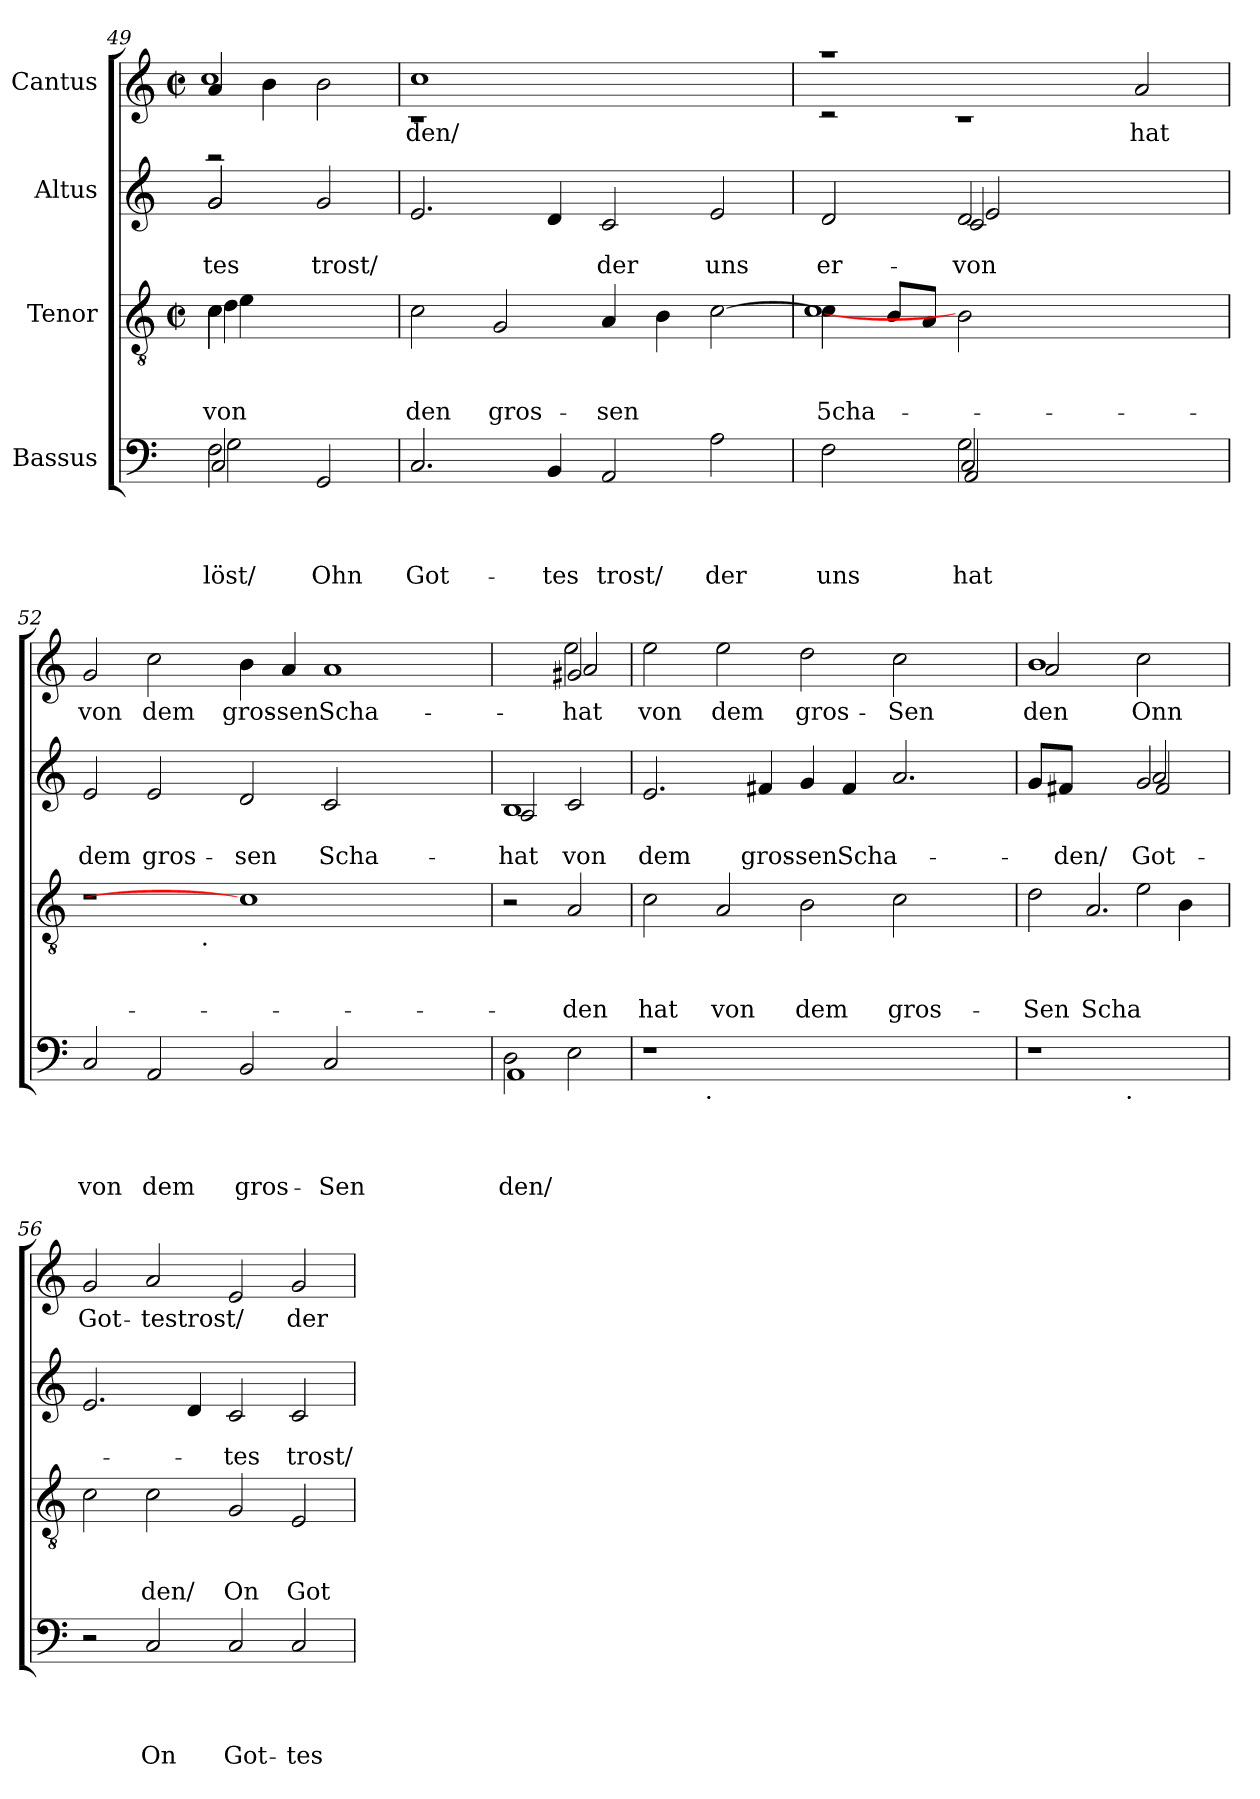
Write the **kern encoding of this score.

**kern	**text	**text	**text	**text	**kern	**text	**text	**text	**kern	**text	**text	**kern	**text
*part4	*part4	*part4	*part4	*part4	*part3	*part3	*part3	*part3	*part2	*part2	*part2	*part1	*part1
*staff4	*staff4	*staff4	*staff4	*staff4	*staff3	*staff3	*staff3	*staff3	*staff2	*staff2	*staff2	*staff1	*staff1
*I"Bassus	*	*	*	*	*I"Tenor	*	*	*	*I"Altus	*	*	*I"Cantus	*
*clefF4	*	*	*	*	*clefGv2	*	*	*	*clefG2	*	*	*clefG2	*
*k[]	*	*	*	*	*k[]	*	*	*	*k[]	*	*	*k[]	*
*C:	*	*	*	*	*C:	*	*	*	*C:	*	*	*C:	*
*	*	*	*	*	*M2/2	*	*	*	*	*	*	*M2/2	*
*	*	*	*	*	*met(c|)	*	*	*	*	*	*	*met(c|)	*
=49	=49	=49	=49	=49	=49	=49	=49	=49	=49	=49	=49	=49	=49
*^	*	*	*	*	*	*	*	*	*	*	*	*	*
!	!	!	!	!	!LO:LY:b	!	!	!	!	!	!	!	!	!
*	*^	*	*	*	*	*	*	*	*	*	*	*	*	*
!	!	!	!	!	!	!LO:LY:b	!	!	!	!LO:LY:b	!	!	!LO:LY:b	!	!
*	*	*	*	*	*	*	*^	*	*	*	*^	*	*	*	*
*	*	*	*	*	*	*	*	*^	*	*	*	*	*^	*	*	*	*
*	*	*	*	*	*	*	*	*	*^	*	*	*	*	*	*	*	*	*	*
!	!	!	!	!	!	!	!	!	!	!	!	!	!	!	!	!	!	!LO:LY:b	!	!
*	*	*	*	*	*	*	*	*	*	*	*	*	*	*	*	*	*	*	*^	*
2F\	2C/	2G\	.	.	.	-löst/	4c\	4d\	4e\	4c\	.	.	von	2raa	2g/	2g/	.	-tes	4a/	1cc	.
.	.	.	.	.	.	.	2.ryy	2.ryy	2.ryy	2.ryy	.	.	.	.	.	.	.	.	4b\	.	.
!	!	!	!	!	!	!LO:LY:b	!	!	!	!	!	!	!	!	!	!	!	!LO:LY:b	!	!	!
2ryy	2ryy	2GG/	.	.	.	Ohn	.	.	.	.	.	.	.	2ryy	2ryy	2g/	.	trost/	2b\	.	.
*	*	*	*	*	*	*	*v	*v	*v	*v	*	*	*	*	*	*	*	*	*	*	*
=50	=50	=50	=50	=50	=50	=50	=50	=50	=50	=50	=50	=50	=50	=50	=50	=50	=50	=50
!	!	!	!	!	!	!LO:LY:b	!	!	!	!LO:LY:b	!	!	!	!	!	!	!	!LO:LY:b
*v	*v	*v	*	*	*	*	*	*	*	*	*v	*v	*v	*	*	*	*	*
2.C/	.	.	.	Got-	2c\	.	.	den	2.e/	.	.	1cc	1rc	-den/
!	!	!	!	!	!	!	!	!LO:LY:b:rj	!	!	!	!	!	!
.	.	.	.	.	2G/	.	.	gros-	.	.	.	.	.	.
!	!	!	!	!LO:LY:b	!	!	!	!	!	!	!	!	!	!
4BB/	.	.	.	-tes	.	.	.	.	4d/	.	.	.	.	.
!	!	!	!	!LO:LY:b	!	!	!	!LO:LY:b	!	!	!LO:LY:b	!	!	!
2AA/	.	.	.	trost/	4A/	.	.	-sen	2c/	.	der	1ryy	1ryy	.
.	.	.	.	.	4B\	.	.	.	.	.	.	.	.	.
!	!	!	!	!LO:LY:b	!	!	!	!	!	!	!LO:LY:b	!	!	!
2A\	.	.	.	der	[>2c\	.	.	.	2e/	.	uns	.	.	.
!!LO:PB:g=z	!!
=51	=51	=51	=51	=51	=51	=51	=51	=51	=51	=51	=51	=51	=51	=51
*^	*	*	*	*	*	*	*	*	*	*	*	*	*	*
!	!	!	!	!	!LO:LY:b	!	!	!	!LO:LY:b	!	!	!LO:LY:b	!	!	!
*^	*	*	*	*	*	*^	*	*	*	*^	*	*	*	*	*
*	*	*^	*	*	*	*	*	*	*	*	*	*	*^	*	*	*	*	*
32ryy	2F\	2ryy	2ryy	.	.	.	uns	4c\]	[1c	.	.	5cha-	2d/	2ryy	2ryy	.	er-	1raa	2rc	.
1ryy	.	.	.	.	.	.	.	.	.	.	.	.	.	.	.	.	.	.	.	.
.	.	.	.	.	.	.	.	8B/L	.	.	.	.	.	.	.	.	.	.	.	.
.	.	.	.	.	.	.	.	8A/J	.	.	.	.	.	.	.	.	.	.	.	.
!	!	!	!	!	!	!	!LO:LY:b	!	!	!	!	!	!	!	!	!	!	!	!	!
!	!	!	!	!	!	!	!LO:LY:b	!	!	!	!	!	!	!	!	!	!	!	!	!
!	!	!	!	!	!	!	!LO:LY:b	!	!	!	!	!	!	!	!	!	!LO:LY:b	!	!	!
!	!	!	!	!	!	!	!	!	!	!	!	!	!	!	!	!	!LO:LY:b	!	!	!
!	!	!	!	!	!	!	!	!	!	!	!	!	!	!	!	!	!LO:LY:b	!	!	!
.	2G\	2C/	2AA/	.	.	.	hat	2B\	.	.	.	.	2d/	2c/	2e/	.	von	.	1rc	.
.	1ryy	1ryy	1ryy	.	.	.	.	1ryy	1ryy	.	.	.	1ryy	1ryy	1ryy	.	.	1ryy	.	.
2ryy	.	.	.	.	.	.	.	.	.	.	.	.	.	.	.	.	.	.	.	.
!	!	!	!	!	!	!	!	!	!	!	!	!	!	!	!	!	!	!	!	!LO:LY:b
.	.	.	.	.	.	.	.	.	.	.	.	.	.	.	.	.	.	.	2a/	hat
4...ryy	.	.	.	.	.	.	.	.	.	.	.	.	.	.	.	.	.	.	.	.
*	*	*	*	*	*	*	*	*	*	*	*	*	*v	*v	*v	*	*	*	*	*
*v	*v	*v	*v	*	*	*	*	*	*	*	*	*	*	*	*	*v	*v	*
=52	=52	=52	=52	=52	=52	=52	=52	=52	=52	=52	=52	=52	=52	=52
!	!	!	!	!LO:LY:b	!	!	!	!	!	!	!	!LO:LY:b	!	!LO:LY:b
2C/	.	.	.	von	1r	2ryy	.	.	.	2e/	.	dem	2g/	von
!	!	!	!	!LO:LY:b	!	!	!	!	!	!	!	!LO:LY:b	!	!LO:LY:b
2AA/	.	.	.	dem	.	4ryy	.	.	.	2e/	.	gros-	2cc\	dem
.	.	.	.	.	.	32ryy	.	.	.	.	.	.	.	.
!	!	!	!	!	!	!LO:TX:b:t=.	!	!	!	!	!	!	!	!
.	.	.	.	.	.	1ryy	.	.	.	.	.	.	.	.
!	!	!	!	!LO:LY:b	!	!	!	!	!	!	!	!LO:LY:b:rj	!	!LO:LY:b
2BB/	.	.	.	gros-	1c]	.	.	.	.	2d/	.	-sen	4b\	gros-
!	!	!	!	!	!	!	!	!	!	!	!	!	!	!LO:LY:b:rj
.	.	.	.	.	.	.	.	.	.	.	.	.	4a/	-sen
!	!	!	!	!LO:LY:b	!	!	!	!	!	!	!	!LO:LY:b	!	!LO:LY:b
2C/	.	.	.	-Sen	.	.	.	.	.	2c/	.	Scha-	1a	Scha-
.	.	.	.	.	.	2ryy	.	.	.	.	.	.	.	.
2ryy	.	.	.	.	2ryy	.	.	.	.	2ryy	.	.	.	.
.	.	.	.	.	.	8..ryy	.	.	.	.	.	.	.	.
=53	=53	=53	=53	=53	=53	=53	=53	=53	=53	=53	=53	=53	=53	=53
!	!	!	!	!LO:LY:b	!	!	!	!	!	!	!	!	!	!
*^	*	*	*	*	*	*	*	*	*	*	*	*	*	*
!	!	!	!	!	!LO:LY:b	!	!	!	!	!	!	!	!LO:LY:b	!	!
*	*	*	*	*	*	*	*	*	*	*	*^	*	*	*	*
!	!	!	!	!	!	!	!	!	!	!	!	!	!	!LO:LY:b	!	!
*	*	*	*	*	*	*	*	*	*	*	*	*	*	*	*^	*
*	*	*	*	*	*	*v	*v	*	*	*	*	*	*	*	*	*^	*
2D\	1AA	.	.	.	-den/	2r	.	.	.	1B	2A/	.	-hat	2ryy	2ryy	2ryy	.
!	!	!	!	!	!	!	!	!	!LO:LY:b	!	!	!	!LO:LY:b	!	!	!	!LO:LY:b
!	!	!	!	!	!	!	!	!	!	!	!	!	!	!	!	!	!LO:LY:b
2E\	.	.	.	.	.	2A/	.	.	-den	.	2c/	.	von	2g#X/	2a/	2ee\	hat
=54	=54	=54	=54	=54	=54	=54	=54	=54	=54	=54	=54	=54	=54	=54	=54	=54	=54
!	!	!	!	!	!	!	!	!	!LO:LY:b	!	!	!	!LO:LY:b	!	!	!	!LO:LY:b
*	*	*	*	*	*	*	*	*	*	*v	*v	*	*	*	*	*	*
*	*	*	*	*	*	*	*	*	*	*	*	*	*v	*v	*v	*
1r	4...ryy	.	.	.	.	2c\	.	.	hat	2.e/	.	dem	2ee\	von
!	!LO:TX:b:t=.	!	!	!	!	!	!	!	!	!	!	!	!	!
.	1ryy	.	.	.	.	.	.	.	.	.	.	.	.	.
!	!	!	!	!	!	!	!	!	!LO:LY:b	!	!	!	!	!LO:LY:b
.	.	.	.	.	.	2A/	.	.	von	.	.	.	2ee\	dem
!	!	!	!	!	!	!	!	!	!	!	!	!LO:LY:b	!	!
.	.	.	.	.	.	.	.	.	.	4f#X/	.	gros-	.	.
!	!	!	!	!	!	!	!	!	!LO:LY:b	!	!	!LO:LY:b:rj	!	!LO:LY:b
1ryy	.	.	.	.	.	2B\	.	.	dem	4g/	.	-sen	2dd\	gros-
!	!	!	!	!	!	!	!	!	!	!	!	!LO:LY:b	!	!
.	.	.	.	.	.	.	.	.	.	4f#/	.	Scha-	.	.
.	2ryy	.	.	.	.	.	.	.	.	.	.	.	.	.
!	!	!	!	!	!	!	!	!	!LO:LY:b	!	!	!	!	!LO:LY:b
.	.	.	.	.	.	2c\	.	.	gros-	2.a/	.	.	2cc\	-Sen
.	4ryy	.	.	.	.	.	.	.	.	.	.	.	.	.
4ryy	.	.	.	.	.	4ryy	.	.	.	.	.	.	4ryy	.
.	32ryy	.	.	.	.	.	.	.	.	.	.	.	.	.
=55	=55	=55	=55	=55	=55	=55	=55	=55	=55	=55	=55	=55	=55	=55
!	!	!	!	!	!	!	!	!	!LO:LY:b	!	!	!	!	!LO:LY:b
*	*	*	*	*	*	*^	*	*	*	*^	*	*	*^	*
*	*	*	*	*	*	*	*^	*	*	*	*	*^	*	*	*	*	*
!	!	!	!	!	!	!	!	!	!	!	!	!	!	!	!	!	!	!	!LO:LY:b
1r	4...ryy	.	.	.	.	2d\	4ryy	2.ryy	.	.	-Sen	8g/L	2ryy	2ryy	.	.	1b	2a/	-den
!	!	!	!	!	!	!	!	!	!	!	!	!	!	!	!	!LO:LY:b	!	!	!
.	.	.	.	.	.	.	.	.	.	.	.	8f#/J	.	.	.	-den/	.	.	.
!	!	!	!	!	!	!	!	!	!	!	!LO:LY:b	!	!	!	!	!	!	!	!
.	.	.	.	.	.	.	2.A/	.	.	.	Scha-	4ryy	.	.	.	.	.	.	.
!	!LO:TX:b:t=.	!	!	!	!	!	!	!	!	!	!	!	!	!	!	!	!	!	!
.	2ryy	.	.	.	.	.	.	.	.	.	.	.	.	.	.	.	.	.	.
!	!	!	!	!	!	!	!	!	!	!	!	!	!	!	!	!LO:LY:b	!	!	!
!	!	!	!	!	!	!	!	!	!	!	!	!	!	!	!	!LO:LY:b	!	!	!LO:LY:b:rj
.	.	.	.	.	.	2e\	.	.	.	.	.	2g/	2a/	2f#/	.	Got-	.	2cc\	Onn
.	.	.	.	.	.	.	.	4B\	.	.	.	.	.	.	.	.	.	.	.
.	32ryy	.	.	.	.	.	.	.	.	.	.	.	.	.	.	.	.	.	.
!!LO:LB:g=z
=56	=56	=56	=56	=56	=56	=56	=56	=56	=56	=56	=56	=56	=56	=56	=56	=56	=56	=56	=56
!	!	!	!	!	!	!	!	!	!	!	!	!	!	!	!	!	!	!	!LO:LY:b
*v	*v	*	*	*	*	*	*	*	*	*	*	*v	*v	*v	*	*	*v	*v	*
*	*	*	*	*	*v	*v	*v	*	*	*	*	*	*	*	*
2r	.	.	.	.	2c\	.	.	.	2.e/	.	.	2g/	Got-
!	!	!	!	!LO:LY:b	!	!	!	!LO:LY:b	!	!	!	!	!LO:LY:b
2C/	.	.	.	On	2c\	.	.	-den/	.	.	.	2a/	-testrost/
.	.	.	.	.	.	.	.	.	4d/	.	.	.	.
!	!	!	!	!LO:LY:b	!	!	!	!LO:LY:b	!	!	!LO:LY:b	!	!
2C/	.	.	.	Got-	2G/	.	.	On	2c/	.	-tes	2e/	.
!	!	!	!	!LO:LY:b:rj	!	!	!	!LO:LY:b:rj	!	!	!LO:LY:b	!	!LO:LY:b
2C/	.	.	.	-tes	2E/	.	.	Got-	2c/	.	trost/	2g/	der
=	=	=	=	=	=	=	=	=	=	=	=	=	=
*-	*-	*-	*-	*-	*-	*-	*-	*-	*-	*-	*-	*-	*-
